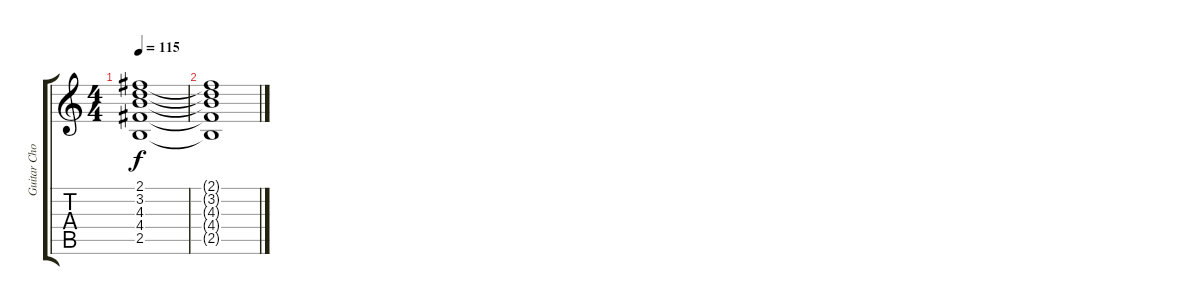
\track ("Guitar Chord  2 (from same player)" "Guitar Cho") {instrument overdrivenguitar}
\staff {score tabs}
\tuning (E4 B3 G3 D3 A2 E2) {hide}
\ts (4 4)
\tempo 115
\clef g2
\ks c
(2.1{t} 3.2{t} 4.3{t} 4.4{t} 2.5{t}).1{dy f} |
(2.1{t} 3.2{t} 4.3{t} 4.4{t} 2.5{t}).1
